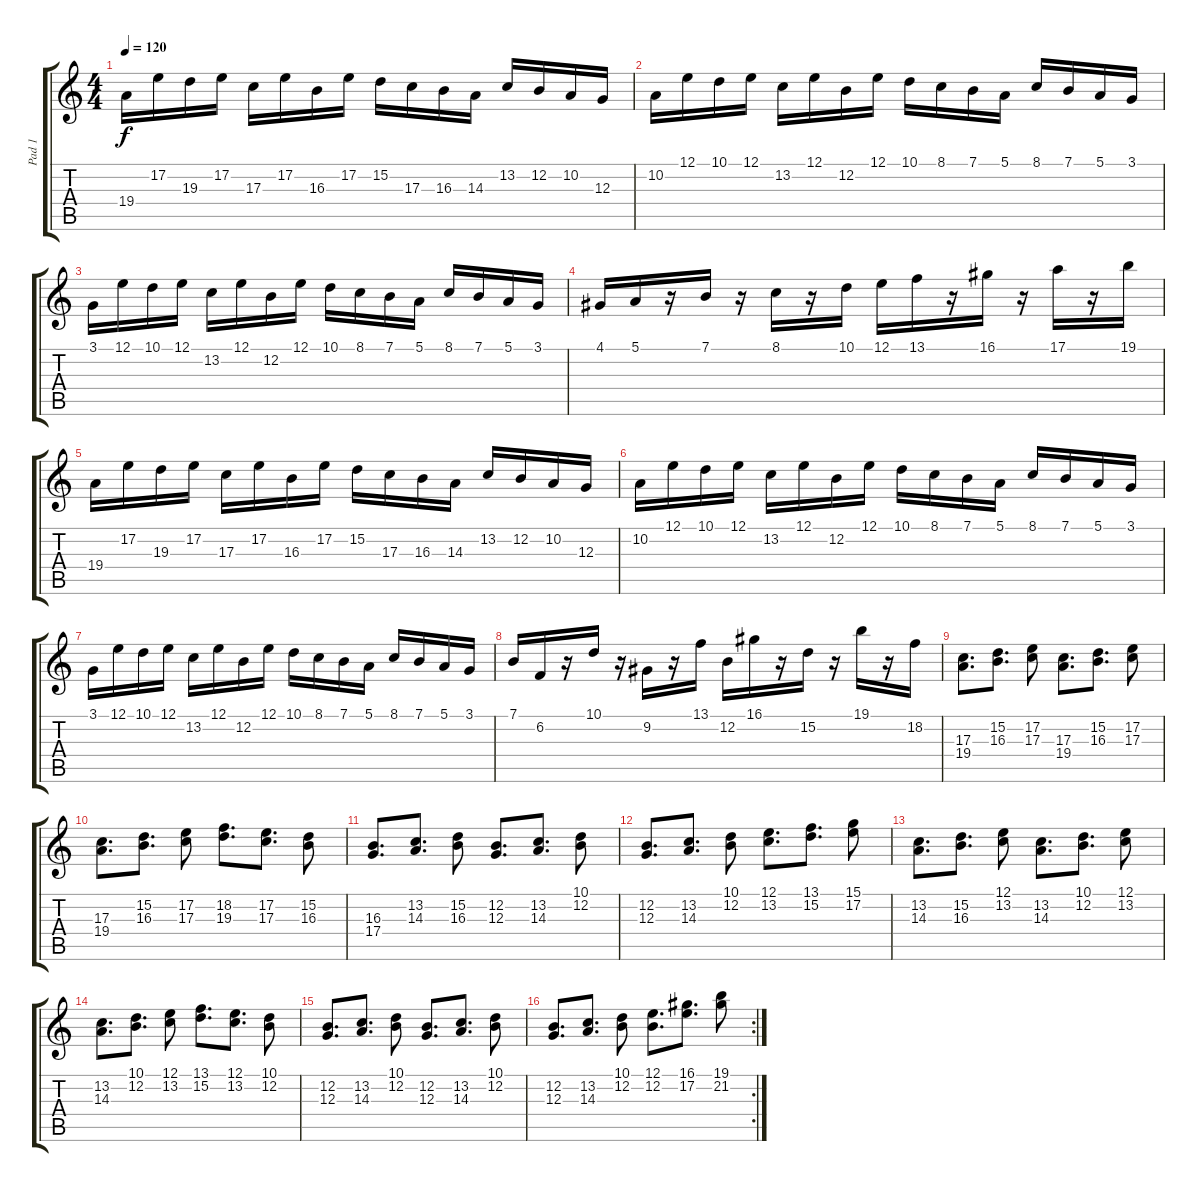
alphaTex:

\track ("Pad 1" "Pad 1") {instrument pad4choir}
\staff {score tabs}
\tuning (E4 B3 G3 D3 A2 D2) {hide}
\ts (4 4)
\tempo 120
\clef g2
\ks c
19.4.16{dy f} 17.2.16 19.3.16 17.2.16 17.3.16 17.2.16 16.3.16 17.2.16 15.2.16 17.3.16 16.3.16 14.3.16 13.2.16 12.2.16 10.2.16 12.3.16 |
10.2.16 12.1.16 10.1.16 12.1.16 13.2.16 12.1.16 12.2.16 12.1.16 10.1.16 8.1.16 7.1.16 5.1.16 8.1.16 7.1.16 5.1.16 3.1.16 |
3.1.16 12.1.16 10.1.16 12.1.16 13.2.16 12.1.16 12.2.16 12.1.16 10.1.16 8.1.16 7.1.16 5.1.16 8.1.16 7.1.16 5.1.16 3.1.16 |
4.1.16 5.1.16 r.16 7.1.16 r.16 8.1.16 r.16 10.1.16 12.1.16 13.1.16 r.16 16.1.16 r.16 17.1.16 r.16 19.1.16 |
19.4.16 17.2.16 19.3.16 17.2.16 17.3.16 17.2.16 16.3.16 17.2.16 15.2.16 17.3.16 16.3.16 14.3.16 13.2.16 12.2.16 10.2.16 12.3.16 |
10.2.16 12.1.16 10.1.16 12.1.16 13.2.16 12.1.16 12.2.16 12.1.16 10.1.16 8.1.16 7.1.16 5.1.16 8.1.16 7.1.16 5.1.16 3.1.16 |
3.1.16 12.1.16 10.1.16 12.1.16 13.2.16 12.1.16 12.2.16 12.1.16 10.1.16 8.1.16 7.1.16 5.1.16 8.1.16 7.1.16 5.1.16 3.1.16 |
7.1.16 6.2.16 r.16 10.1.16 r.16 9.2.16 r.16 13.1.16 12.2.16 16.1.16 r.16 15.2.16 r.16 19.1.16 r.16 18.2.16 |
(17.3 19.4).8{d} (15.2 16.3).8{d} (17.2 17.3).8 (17.3 19.4).8{d} (15.2 16.3).8{d} (17.2 17.3).8 |
(17.3 19.4).8{d} (15.2 16.3).8{d} (17.2 17.3).8 (18.2 19.3).8{d} (17.2 17.3).8{d} (15.2 16.3).8 |
(16.3 17.4).8{d} (13.2 14.3).8{d} (15.2 16.3).8 (12.2 12.3).8{d} (13.2 14.3).8{d} (10.1 12.2).8 |
(12.2 12.3).8{d} (13.2 14.3).8{d} (10.1 12.2).8 (12.1 13.2).8{d} (13.1 15.2).8{d} (15.1 17.2).8 |
(13.2 14.3).8{d} (15.2 16.3).8{d} (12.1 13.2).8 (13.2 14.3).8{d} (10.1 12.2).8{d} (12.1 13.2).8 |
(13.2 14.3).8{d} (10.1 12.2).8{d} (12.1 13.2).8 (13.1 15.2).8{d} (12.1 13.2).8{d} (10.1 12.2).8 |
(12.2 12.3).8{d} (13.2 14.3).8{d} (10.1 12.2).8 (12.2 12.3).8{d} (13.2 14.3).8{d} (10.1 12.2).8 |
\rc 2
(12.2 12.3).8{d} (13.2 14.3).8{d} (10.1 12.2).8 (12.1 12.2).8{d} (16.1 17.2).8{d} (19.1 21.2).8
